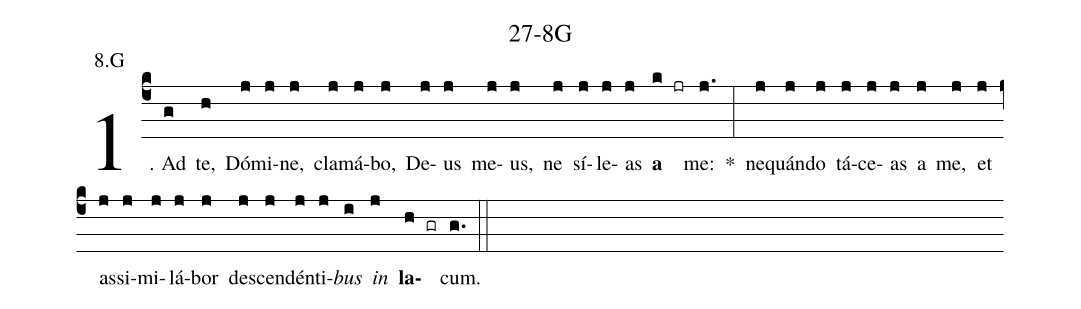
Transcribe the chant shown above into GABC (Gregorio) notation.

name: 27-8G;
annotation: 8.G;
%%
(c4)1. Ad(g) te,(h) Dó(j)mi(j)ne,(j) cla(j)má(j)bo,(j) De(j)us(j) me(j)us,(j) ne(j) sí(j)le(j)as(j) <b>a</b>(k jr) me:(j.) *(:) ne(j)quán(j)do(j) tá(j)ce(j)as(j) a(j) me,(j) et(j) as(j)si(j)mi(j)lá(j)bor(j) de(j)scen(j)dén(j)ti(j)<i>bus</i>(i) <i>in</i>(j) <b>la</b>(h gr)cum.(g.) (::)
